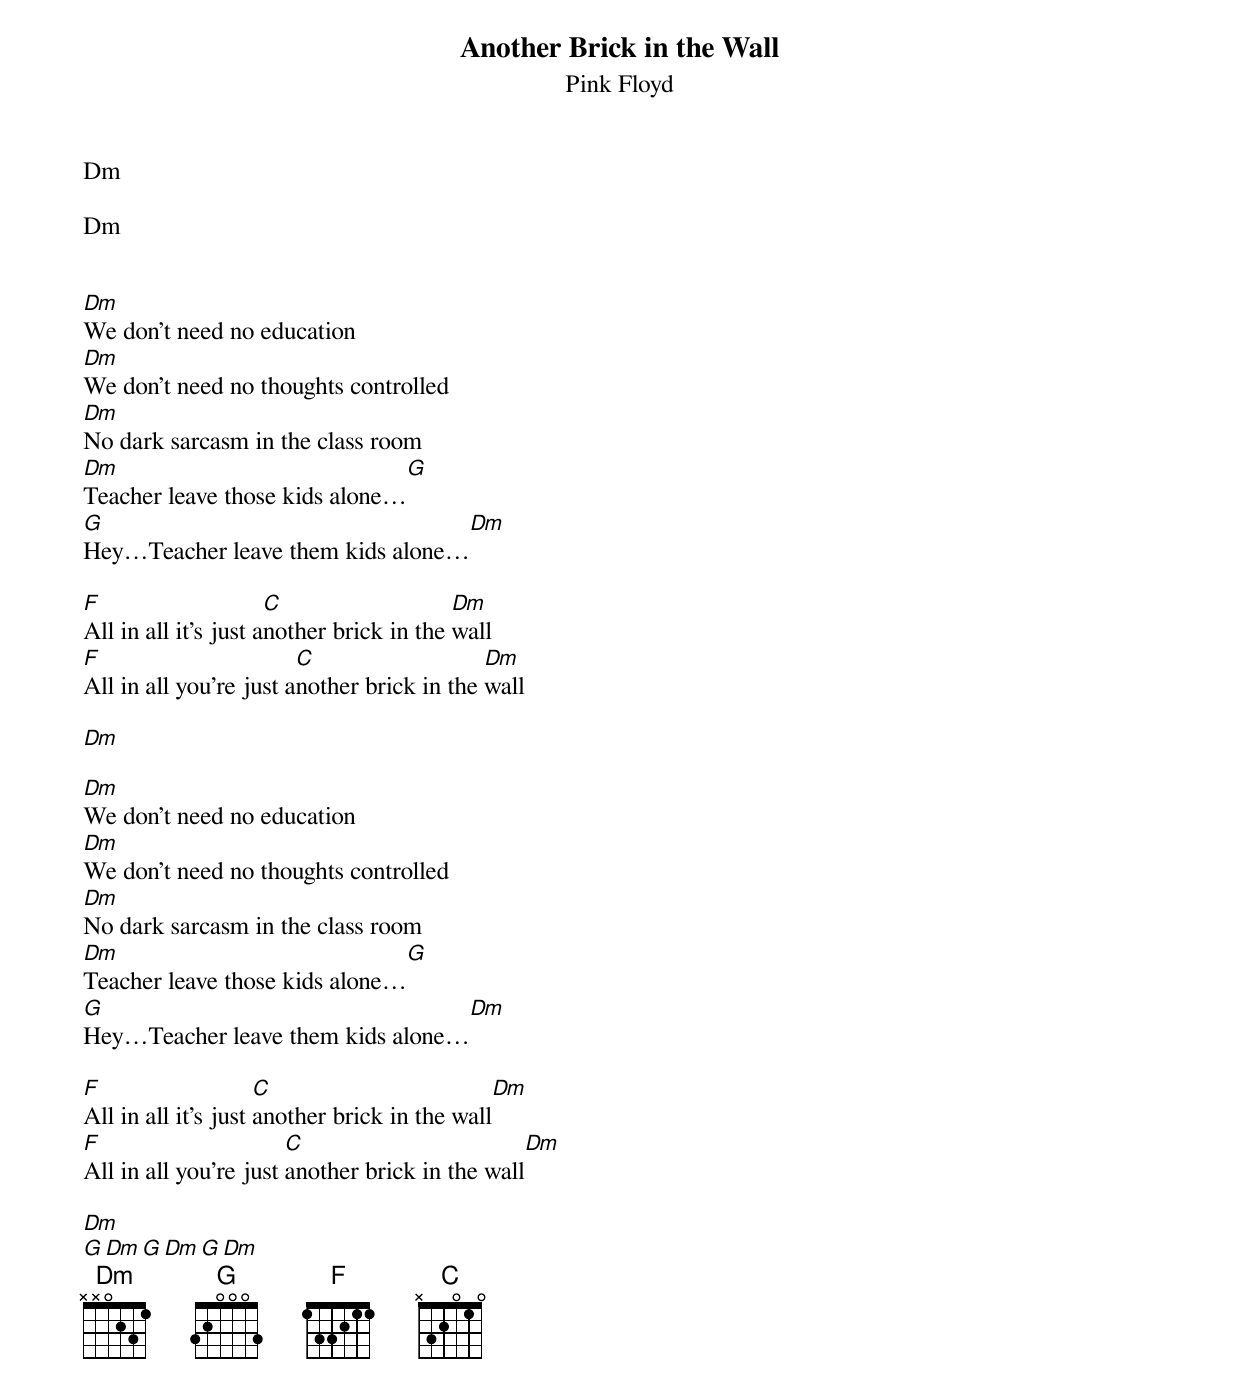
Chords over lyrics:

Another Brick in the Wall
Pink Floyd
Dm

Dm


Dm
We don’t need no education
Dm
We don’t need no thoughts controlled
Dm
No dark sarcasm in the class room
Dm                              G
Teacher leave those kids alone…
G                                 Dm
Hey…Teacher leave them kids alone…

F                     C                   Dm
All in all it’s just another brick in the wall
F                       C                   Dm
All in all you’re just another brick in the wall

Dm

Dm
We don’t need no education
Dm
We don’t need no thoughts controlled
Dm
No dark sarcasm in the class room
Dm                              G
Teacher leave those kids alone…
G                                 Dm
Hey…Teacher leave them kids alone…

F                    C                        Dm
All in all it’s just another brick in the wall
F                      C                        Dm
All in all you’re just another brick in the wall

Dm
G    Dm     G     Dm   G    Dm
